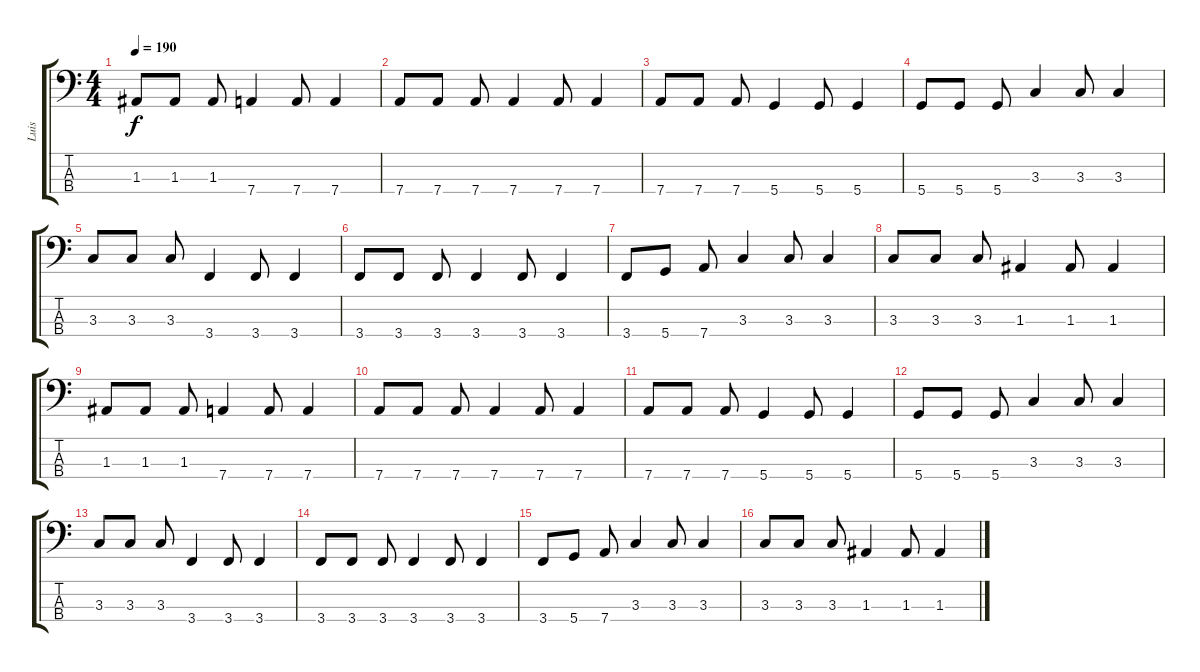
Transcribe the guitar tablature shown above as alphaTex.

\track ("Luis" "Luis") {instrument electricbasspick}
\staff {score tabs}
\tuning (G2 D2 A1 D1) {hide}
\ts (4 4)
\tempo 190
\clef f4
\ks c
1.3.8{dy f} 1.3.8 1.3.8 7.4.4 7.4.8 7.4.4 |
7.4.8 7.4.8 7.4.8 7.4.4 7.4.8 7.4.4 |
7.4.8 7.4.8 7.4.8 5.4.4 5.4.8 5.4.4 |
5.4.8 5.4.8 5.4.8 3.3.4 3.3.8 3.3.4 |
3.3.8 3.3.8 3.3.8 3.4.4 3.4.8 3.4.4 |
3.4.8 3.4.8 3.4.8 3.4.4 3.4.8 3.4.4 |
3.4.8 5.4.8 7.4.8 3.3.4 3.3.8 3.3.4 |
3.3.8 3.3.8 3.3.8 1.3.4 1.3.8 1.3.4 |
1.3.8 1.3.8 1.3.8 7.4.4 7.4.8 7.4.4 |
7.4.8 7.4.8 7.4.8 7.4.4 7.4.8 7.4.4 |
7.4.8 7.4.8 7.4.8 5.4.4 5.4.8 5.4.4 |
5.4.8 5.4.8 5.4.8 3.3.4 3.3.8 3.3.4 |
3.3.8 3.3.8 3.3.8 3.4.4 3.4.8 3.4.4 |
3.4.8 3.4.8 3.4.8 3.4.4 3.4.8 3.4.4 |
3.4.8 5.4.8 7.4.8 3.3.4 3.3.8 3.3.4 |
3.3.8 3.3.8 3.3.8 1.3.4 1.3.8 1.3.4
